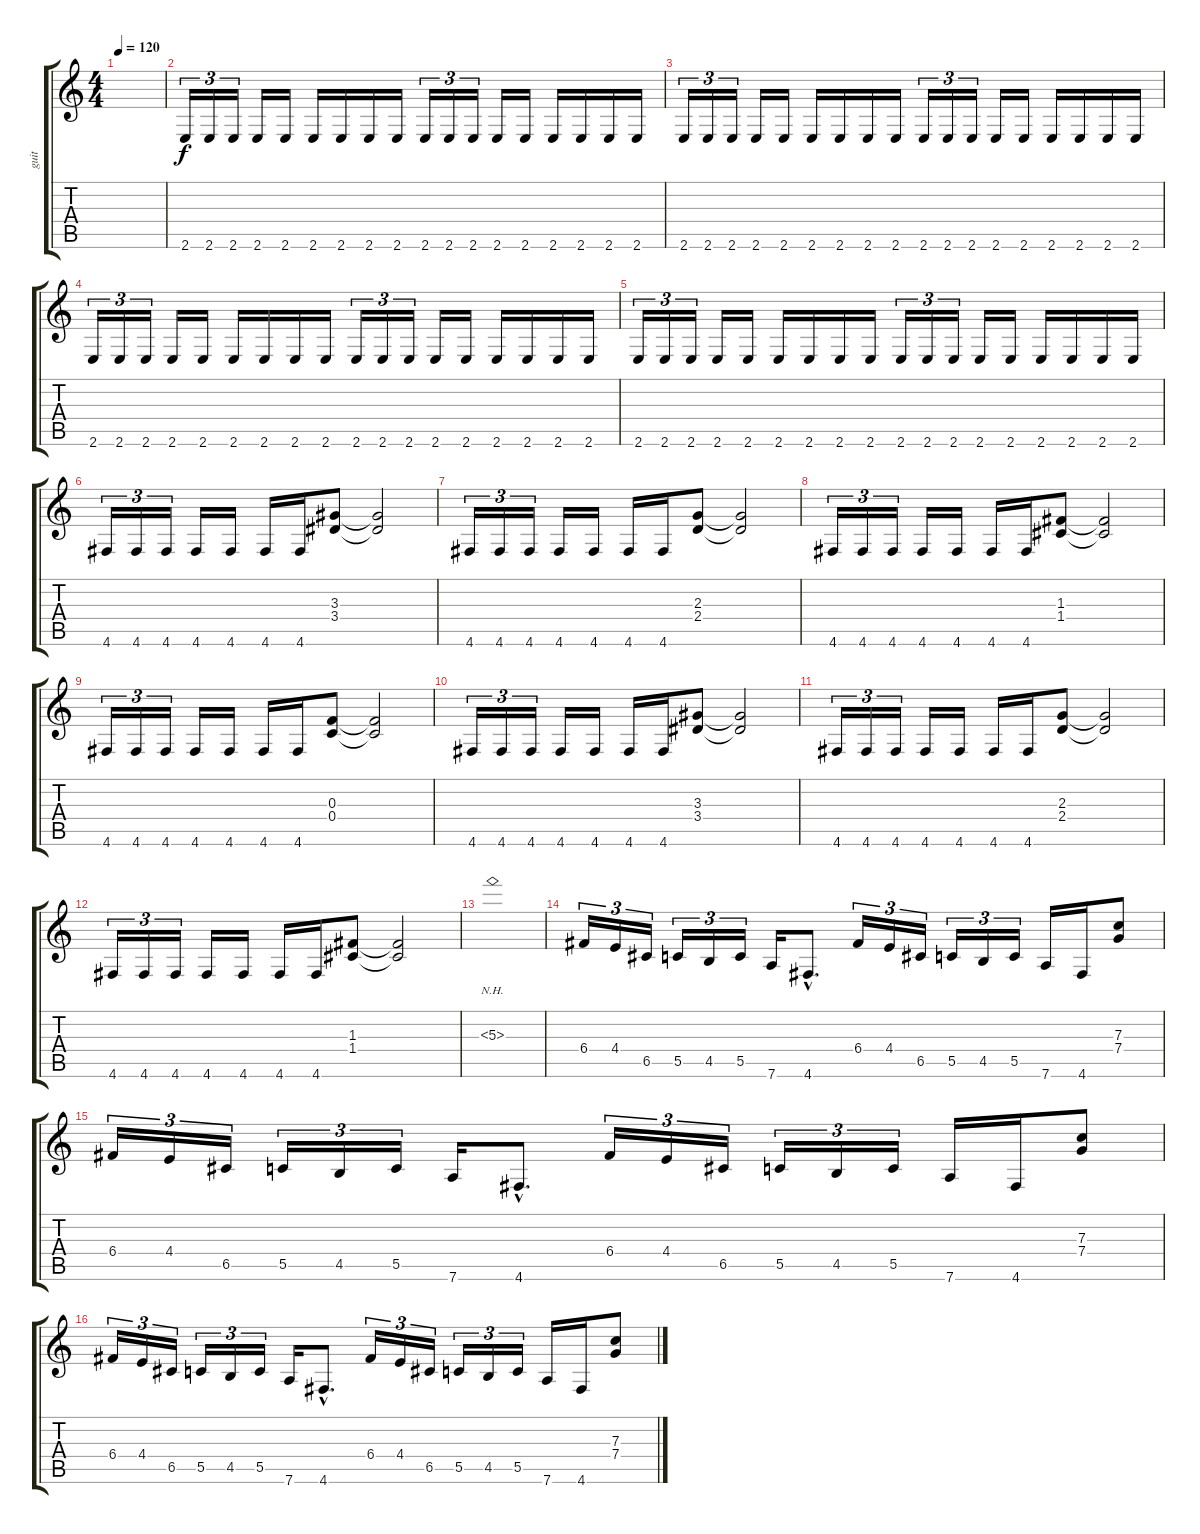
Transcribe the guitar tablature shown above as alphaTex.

\track ("guit" "guit") {instrument distortionguitar}
\staff {score tabs}
\tuning (D4 A3 F3 C3 G2 D2) {hide}
\ts (4 4)
\tempo 120
\clef g2
\ks c
|
2.6.16{tu (3 2)} 2.6.16{tu (3 2)} 2.6.16{tu (3 2)} 2.6.16 2.6.16 2.6.16 2.6.16 2.6.16 2.6.16 2.6.16{tu (3 2)} 2.6.16{tu (3 2)} 2.6.16{tu (3 2)} 2.6.16 2.6.16 2.6.16 2.6.16 2.6.16 2.6.16 |
2.6.16{tu (3 2)} 2.6.16{tu (3 2)} 2.6.16{tu (3 2)} 2.6.16 2.6.16 2.6.16 2.6.16 2.6.16 2.6.16 2.6.16{tu (3 2)} 2.6.16{tu (3 2)} 2.6.16{tu (3 2)} 2.6.16 2.6.16 2.6.16 2.6.16 2.6.16 2.6.16 |
2.6.16{tu (3 2)} 2.6.16{tu (3 2)} 2.6.16{tu (3 2)} 2.6.16 2.6.16 2.6.16 2.6.16 2.6.16 2.6.16 2.6.16{tu (3 2)} 2.6.16{tu (3 2)} 2.6.16{tu (3 2)} 2.6.16 2.6.16 2.6.16 2.6.16 2.6.16 2.6.16 |
2.6.16{tu (3 2)} 2.6.16{tu (3 2)} 2.6.16{tu (3 2)} 2.6.16 2.6.16 2.6.16 2.6.16 2.6.16 2.6.16 2.6.16{tu (3 2)} 2.6.16{tu (3 2)} 2.6.16{tu (3 2)} 2.6.16 2.6.16 2.6.16 2.6.16 2.6.16 2.6.16 |
4.6.16{tu (3 2)} 4.6.16{tu (3 2)} 4.6.16{tu (3 2)} 4.6.16 4.6.16 4.6.16 4.6.16 (3.3 3.4).8 (3.3{t} 3.4{t}).2 |
4.6.16{tu (3 2)} 4.6.16{tu (3 2)} 4.6.16{tu (3 2)} 4.6.16 4.6.16 4.6.16 4.6.16 (2.3 2.4).8 (2.3{t} 2.4{t}).2 |
4.6.16{tu (3 2)} 4.6.16{tu (3 2)} 4.6.16{tu (3 2)} 4.6.16 4.6.16 4.6.16 4.6.16 (1.3 1.4).8 (1.3{t} 1.4{t}).2 |
4.6.16{tu (3 2)} 4.6.16{tu (3 2)} 4.6.16{tu (3 2)} 4.6.16 4.6.16 4.6.16 4.6.16 (0.3 0.4).8 (0.3{t} 0.4{t}).2 |
4.6.16{tu (3 2)} 4.6.16{tu (3 2)} 4.6.16{tu (3 2)} 4.6.16 4.6.16 4.6.16 4.6.16 (3.3 3.4).8 (3.3{t} 3.4{t}).2 |
4.6.16{tu (3 2)} 4.6.16{tu (3 2)} 4.6.16{tu (3 2)} 4.6.16 4.6.16 4.6.16 4.6.16 (2.3 2.4).8 (2.3{t} 2.4{t}).2 |
4.6.16{tu (3 2)} 4.6.16{tu (3 2)} 4.6.16{tu (3 2)} 4.6.16 4.6.16 4.6.16 4.6.16 (1.3 1.4).8 (1.3{t} 1.4{t}).2 |
5.3{nh}.1 |
6.4.16{tu (3 2)} 4.4.16{tu (3 2)} 6.5.16{tu (3 2)} 5.5.16{tu (3 2)} 4.5.16{tu (3 2)} 5.5.16{tu (3 2)} 7.6.16 4.6{hac}.8{d} 6.4.16{tu (3 2)} 4.4.16{tu (3 2)} 6.5.16{tu (3 2)} 5.5.16{tu (3 2)} 4.5.16{tu (3 2)} 5.5.16{tu (3 2)} 7.6.16 4.6.16 (7.3 7.4).8 |
6.4.16{tu (3 2)} 4.4.16{tu (3 2)} 6.5.16{tu (3 2)} 5.5.16{tu (3 2)} 4.5.16{tu (3 2)} 5.5.16{tu (3 2)} 7.6.16 4.6{hac}.8{d} 6.4.16{tu (3 2)} 4.4.16{tu (3 2)} 6.5.16{tu (3 2)} 5.5.16{tu (3 2)} 4.5.16{tu (3 2)} 5.5.16{tu (3 2)} 7.6.16 4.6.16 (7.3 7.4).8 |
6.4.16{tu (3 2)} 4.4.16{tu (3 2)} 6.5.16{tu (3 2)} 5.5.16{tu (3 2)} 4.5.16{tu (3 2)} 5.5.16{tu (3 2)} 7.6.16 4.6{hac}.8{d} 6.4.16{tu (3 2)} 4.4.16{tu (3 2)} 6.5.16{tu (3 2)} 5.5.16{tu (3 2)} 4.5.16{tu (3 2)} 5.5.16{tu (3 2)} 7.6.16 4.6.16 (7.3 7.4).8
